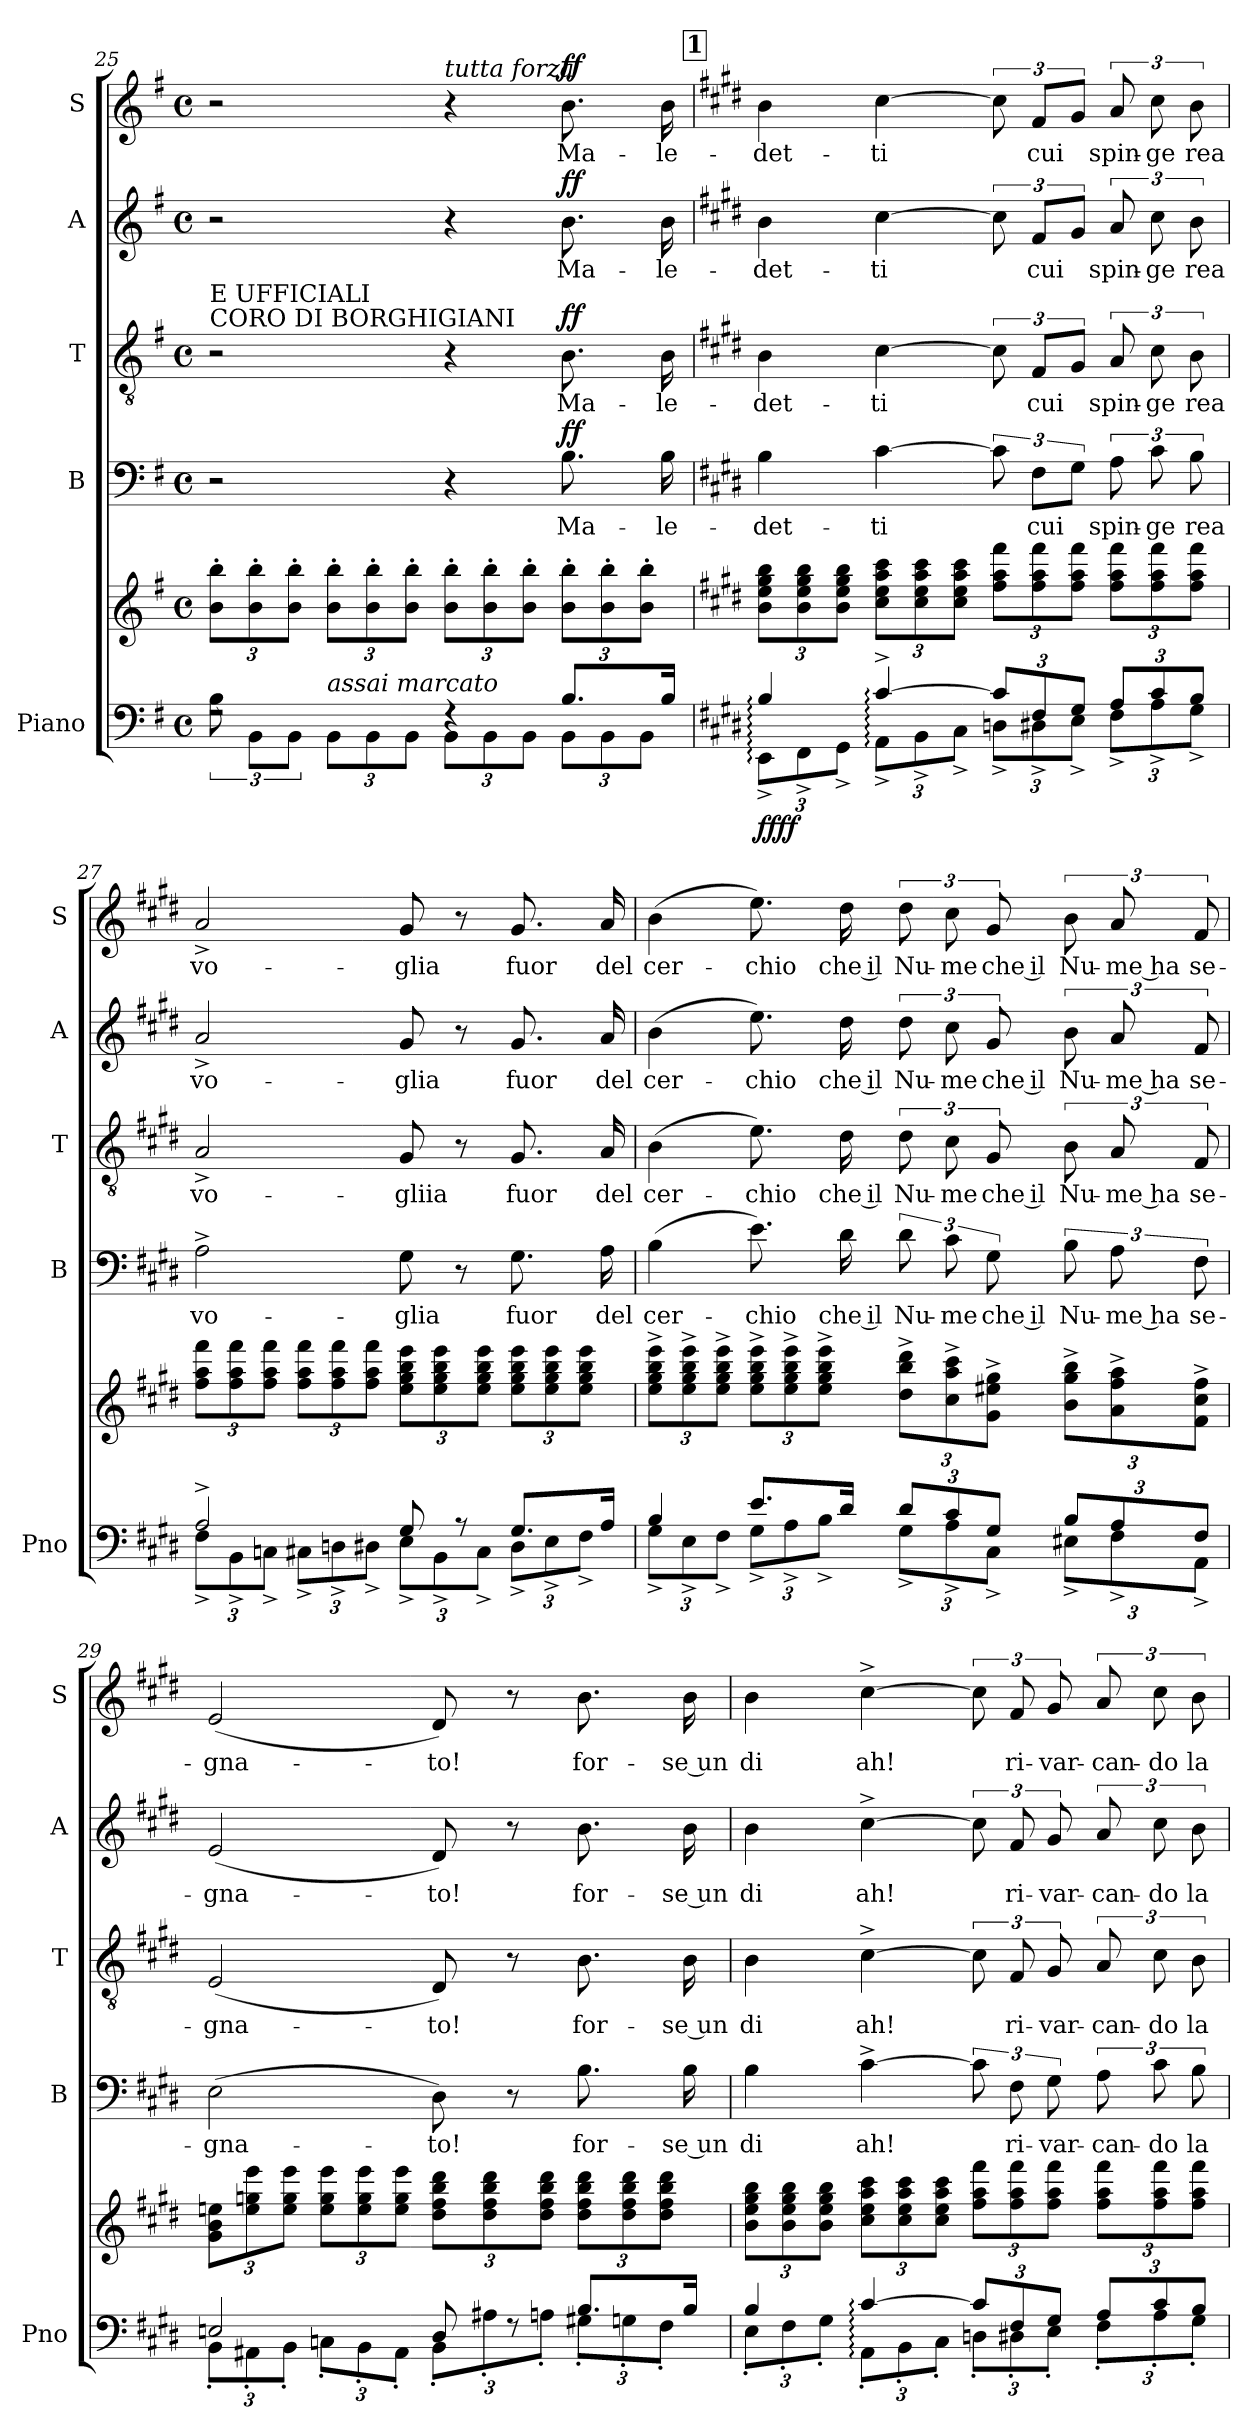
**kern	**kern	**dynam	**kern	**text	**dynam	**kern	**text	**dynam	**kern	**text	**dynam	**kern	**text	**dynam
*part5	*part5	*part5	*part4	*part4	*part4	*part3	*part3	*part3	*part2	*part2	*part2	*part1	*part1	*part1
*staff6	*staff5	*staff5/6	*staff4	*staff4	*staff4	*staff3	*staff3	*staff3	*staff2	*staff2	*staff2	*staff1	*staff1	*staff1
*I"Piano	*	*	*I"B	*	*	*I"T	*	*	*I"A	*	*	*I"S	*	*
*I'Pno	*	*	*I'B	*	*	*I'T	*	*	*I'A	*	*	*I'S	*	*
!!LO:LB:g=z
*clefF4	*clefG2	*	*clefF4	*	*	*clefGv2	*	*	*clefG2	*	*	*clefG2	*	*
*k[f#]	*k[f#]	*	*k[f#]	*	*	*k[f#]	*	*	*k[f#]	*	*	*k[f#]	*	*
*M4/4	*M4/4	*	*M4/4	*	*	*M4/4	*	*	*M4/4	*	*	*M4/4	*	*
*met(c)	*met(c)	*	*met(c)	*	*	*met(c)	*	*	*met(c)	*	*	*met(c)	*	*
=25	=25	=25	=25	=25	=25	=25	=25	=25	=25	=25	=25	=25	=25	=25
*^	*	*	*	*	*	*	*	*	*	*	*	*	*	*
*	*	*Xbrackettup	*	*	*	*	*	*	*	*	*	*	*	*	*
!	!	!	!	!	!	!	!LO:TX:a:t=CORO DI BORGHIGIANI	!	!	!	!	!	!	!	!
!	!	!	!	!	!	!	!LO:TX:a:t=E UFFICIALI	!	!	!	!	!	!	!	!
2rF	12B\	12b\' 12bb\'L	.	2r	.	.	2r	.	.	2r	.	.	2r	.	.
.	12BB\L	12b\' 12bb\'	.	.	.	.	.	.	.	.	.	.	.	.	.
.	12BB\J	12b\' 12bb\'J	.	.	.	.	.	.	.	.	.	.	.	.	.
*	*Xbrackettup	*	*	*	*	*	*	*	*	*	*	*	*	*	*
!	!LO:TX:a:i:t=assai marcato	!	!	!	!	!	!	!	!	!	!	!	!	!	!
.	12BB\L	12b\' 12bb\'L	.	.	.	.	.	.	.	.	.	.	.	.	.
.	12BB\	12b\' 12bb\'	.	.	.	.	.	.	.	.	.	.	.	.	.
.	12BB\J	12b\' 12bb\'J	.	.	.	.	.	.	.	.	.	.	.	.	.
!	!	!	!	!	!	!	!	!	!	!	!	!	!LO:TX:a:i:t=tutta forza	!	!
4rF	12BB\L	12b\' 12bb\'L	.	4r	.	.	4r	.	.	4r	.	.	4r	.	.
.	12BB\	12b\' 12bb\'	.	.	.	.	.	.	.	.	.	.	.	.	.
.	12BB\J	12b\' 12bb\'J	.	.	.	.	.	.	.	.	.	.	.	.	.
!	!	!	!	!	!	!LO:DY:a	!	!	!LO:DY:a	!	!	!LO:DY:a	!	!	!LO:DY:a
8.B/L	12BB\L	12b\' 12bb\'L	.	8.B\	Ma-	ff	8.B\	Ma-	ff	8.b\	Ma-	ff	8.b\	Ma-	ff
.	12BB\	12b\' 12bb\'	.	.	.	.	.	.	.	.	.	.	.	.	.
.	12BB\J	12b\' 12bb\'J	.	.	.	.	.	.	.	.	.	.	.	.	.
16B/Jk	.	.	.	16B\	-le-	.	16B\	-le-	.	16b\	-le-	.	16b\	-le-	.
!!LO:REH:place=s1:a:B:fs=14:t=1
=26	=26	=26	=26	=26	=26	=26	=26	=26	=26	=26	=26	=26	=26	=26	=26
*k[f#c#g#d#]	*	*k[f#c#g#d#]	*	*k[f#c#g#d#]	*	*	*k[f#c#g#d#]	*	*	*k[f#c#g#d#]	*	*	*k[f#c#g#d#]	*	*
!	!	!	!LO:DY:b=2	!	!	!	!	!	!	!	!	!	!	!	!
!	!	!	!LO:DY:n=1:b	!	!	!	!	!	!	!	!	!	!	!	!
4B:/	12EE:^\L	12b\ 12ee\ 12gg#\ 12bb\L	ff ff	4B\	-det-	.	4B\	-det-	.	4b\	-det-	.	4b\	-det-	.
.	12FF#^\	12b\ 12ee\ 12gg#\ 12bb\	.	.	.	.	.	.	.	.	.	.	.	.	.
.	12GG#^\J	12b\ 12ee\ 12gg#\ 12bb\J	.	.	.	.	.	.	.	.	.	.	.	.	.
[4c#:^/	12AA:^\L	12cc#\ 12ee\ 12aa\ 12ccc#\L	.	[4c#\	-ti	.	[4c#\	-ti	.	[4cc#\	-ti	.	[4cc#\	-ti	.
.	12BB^\	12cc#\ 12ee\ 12aa\ 12ccc#\	.	.	.	.	.	.	.	.	.	.	.	.	.
.	12C#^\J	12cc#\ 12ee\ 12aa\ 12ccc#\J	.	.	.	.	.	.	.	.	.	.	.	.	.
12c#/L]	12Dn^\L	12ff#\ 12aa\ 12fff#\L	.	12c#\]	.	.	12c#\]	.	.	12cc#\]	.	.	12cc#\]	.	.
12F#/	12D#X^\	12ff#\ 12aa\ 12fff#\	.	12F#\L	cui	.	12F#/L	cui	.	12f#/L	cui	.	12f#/L	cui	.
12G#/J	12E^\J	12ff#\ 12aa\ 12fff#\J	.	12G#\J	.	.	12G#/J	.	.	12g#/J	.	.	12g#/J	.	.
12A/L	12F#^\L	12ff#\ 12aa\ 12fff#\L	.	12A\	spin-	.	12A/	spin-	.	12a/	spin-	.	12a/	spin-	.
12c#/	12A^\	12ff#\ 12aa\ 12fff#\	.	12c#\	-ge	.	12c#\	-ge	.	12cc#\	-ge	.	12cc#\	-ge	.
12B/J	12G#^\J	12ff#\ 12aa\ 12fff#\J	.	12B\	rea	.	12B\	rea	.	12b\	rea	.	12b\	rea	.
!!LO:PB:g=z
=27	=27	=27	=27	=27	=27	=27	=27	=27	=27	=27	=27	=27	=27	=27	=27
2A^/	12F#^\L	12ff#\ 12aa\ 12fff#\L	.	2A^\	vo-	.	2A^/	vo-	.	2a^/	vo-	.	2a^/	vo-	.
.	12BB^\	12ff#\ 12aa\ 12fff#\	.	.	.	.	.	.	.	.	.	.	.	.	.
.	12Cn^\J	12ff#\ 12aa\ 12fff#\J	.	.	.	.	.	.	.	.	.	.	.	.	.
.	12C#X^\L	12ff#\ 12aa\ 12fff#\L	.	.	.	.	.	.	.	.	.	.	.	.	.
.	12Dn^\	12ff#\ 12aa\ 12fff#\	.	.	.	.	.	.	.	.	.	.	.	.	.
.	12D#X^\J	12ff#\ 12aa\ 12fff#\J	.	.	.	.	.	.	.	.	.	.	.	.	.
8G#/	12E^\L	12ee\ 12gg#\ 12bb\ 12eee\L	.	8G#\	-glia	.	8G#/	-gliia	.	8g#/	-glia	.	8g#/	-glia	.
.	12BB^\	12ee\ 12gg#\ 12bb\ 12eee\	.	.	.	.	.	.	.	.	.	.	.	.	.
8r	.	.	.	8r	.	.	8r	.	.	8r	.	.	8r	.	.
.	12C#^\J	12ee\ 12gg#\ 12bb\ 12eee\J	.	.	.	.	.	.	.	.	.	.	.	.	.
8.G#/L	12D#^\L	12ee\ 12gg#\ 12bb\ 12eee\L	.	8.G#\	fuor	.	8.G#/	fuor	.	8.g#/	fuor	.	8.g#/	fuor	.
.	12E^\	12ee\ 12gg#\ 12bb\ 12eee\	.	.	.	.	.	.	.	.	.	.	.	.	.
.	12F#^\J	12ee\ 12gg#\ 12bb\ 12eee\J	.	.	.	.	.	.	.	.	.	.	.	.	.
16A/Jk	.	.	.	16A\	del	.	16A/	del	.	16a/	del	.	16a/	del	.
=28	=28	=28	=28	=28	=28	=28	=28	=28	=28	=28	=28	=28	=28	=28	=28
4B/	12G#^\L	12ee\^ 12gg#\^ 12bb\^ 12eee\^L	.	(4B\	cer-	.	(4B\	cer-	.	(4b\	cer-	.	(4b\	cer-	.
.	12E^\	12ee\^ 12gg#\^ 12bb\^ 12eee\^	.	.	.	.	.	.	.	.	.	.	.	.	.
.	12F#^\J	12ee\^ 12gg#\^ 12bb\^ 12eee\^J	.	.	.	.	.	.	.	.	.	.	.	.	.
8.e/L	12G#^\L	12ee\^ 12gg#\^ 12bb\^ 12eee\^L	.	8.e\)	-chio	.	8.e\)	-chio	.	8.ee\)	-chio	.	8.ee\)	-chio	.
.	12A^\	12ee\^ 12gg#\^ 12bb\^ 12eee\^	.	.	.	.	.	.	.	.	.	.	.	.	.
.	12B^\J	12ee\^ 12gg#\^ 12bb\^ 12eee\^J	.	.	.	.	.	.	.	.	.	.	.	.	.
16d#/Jk	.	.	.	16d#\	che il	.	16d#\	che il	.	16dd#\	che il	.	16dd#\	che il	.
12d#/L	12G#^\L	12dd#\^ 12bb\^ 12ddd#\^L	.	12d#\	Nu-	.	12d#\	Nu-	.	12dd#\	Nu-	.	12dd#\	Nu-	.
12c#/	12A^\	12cc#\^ 12aa\^ 12ccc#\^	.	12c#\	-me	.	12c#\	-me	.	12cc#\	-me	.	12cc#\	-me	.
12G#/J	12C#^\J	12g#\^ 12ee#X\^ 12gg#\^J	.	12G#\	che il	.	12G#/	che il	.	12g#/	che il	.	12g#/	che il	.
12B/L	12E#X^\L	12b\^ 12gg#\^ 12bb\^L	.	12B\	Nu-	.	12B\	Nu-	.	12b\	Nu-	.	12b\	Nu-	.
12A/	12F#^\	12a\^ 12ff#\^ 12aa\^	.	12A\	-me ha	.	12A/	-me ha	.	12a/	-me ha	.	12a/	-me ha	.
12F#/J	12AA^\J	12f#\^ 12cc#\^ 12ff#\^J	.	12F#\	se-	.	12F#/	se-	.	12f#/	se-	.	12f#/	se-	.
!!LO:LB:g=z
=29	=29	=29	=29	=29	=29	=29	=29	=29	=29	=29	=29	=29	=29	=29	=29
2En/	12BB'\L	12g#\ 12b\ 12een\L	.	(2E\	-gna-	.	(>2E/	-gna-	.	(>2e/	-gna-	.	(>2e/	-gna-	.
.	12AA#X'\	12ee\ 12ggn\ 12eee\	.	.	.	.	.	.	.	.	.	.	.	.	.
.	12BB'\J	12ee\ 12gg\ 12eee\J	.	.	.	.	.	.	.	.	.	.	.	.	.
.	12Cn'\L	12ee\ 12gg\ 12eee\L	.	.	.	.	.	.	.	.	.	.	.	.	.
.	12BB'\	12ee\ 12gg\ 12eee\	.	.	.	.	.	.	.	.	.	.	.	.	.
.	12AA#'\J	12ee\ 12gg\ 12eee\J	.	.	.	.	.	.	.	.	.	.	.	.	.
8D#/	12BB'\L	12dd#\ 12ff#\ 12bb\ 12ddd#\L	.	8D#\)	-to!	.	8D#/)	-to!	.	8d#/)	-to!	.	8d#/)	-to!	.
.	12A#X'\	12dd#\ 12ff#\ 12bb\ 12ddd#\	.	.	.	.	.	.	.	.	.	.	.	.	.
8rF	.	.	.	8r	.	.	8r	.	.	8r	.	.	8r	.	.
.	12An'\J	12dd#\ 12ff#\ 12bb\ 12ddd#\J	.	.	.	.	.	.	.	.	.	.	.	.	.
8.B/L	12G#X'\L	12dd#\ 12ff#\ 12bb\ 12ddd#\L	.	8.B\	for-	.	8.B\	for-	.	8.b\	for-	.	8.b\	for-	.
.	12Gn'\	12dd#\ 12ff#\ 12bb\ 12ddd#\	.	.	.	.	.	.	.	.	.	.	.	.	.
.	12F#'\J	12dd#\ 12ff#\ 12bb\ 12ddd#\J	.	.	.	.	.	.	.	.	.	.	.	.	.
16B/Jk	.	.	.	16B\	-se un	.	16B\	-se un	.	16b\	-se un	.	16b\	-se un	.
=30	=30	=30	=30	=30	=30	=30	=30	=30	=30	=30	=30	=30	=30	=30	=30
4B/	12E'\L	12b\ 12ee\ 12gg#\ 12bb\L	.	4B\	di	.	4B\	di	.	4b\	di	.	4b\	di	.
.	12F#'\	12b\ 12ee\ 12gg#\ 12bb\	.	.	.	.	.	.	.	.	.	.	.	.	.
.	12G#'\J	12b\ 12ee\ 12gg#\ 12bb\J	.	.	.	.	.	.	.	.	.	.	.	.	.
[4c#:/	12AA:'\L	12cc#\ 12ee\ 12aa\ 12ccc#\L	.	[4c#^\	ah!	.	[4c#^\	ah!	.	[4cc#^\	ah!	.	[4cc#^\	ah!	.
.	12BB'\	12cc#\ 12ee\ 12aa\ 12ccc#\	.	.	.	.	.	.	.	.	.	.	.	.	.
.	12C#'\J	12cc#\ 12ee\ 12aa\ 12ccc#\J	.	.	.	.	.	.	.	.	.	.	.	.	.
12c#/L]	12Dn'\L	12ff#\ 12aa\ 12fff#\L	.	12c#\]	.	.	12c#\]	.	.	12cc#\]	.	.	12cc#\]	.	.
12F#/	12D#X'\	12ff#\ 12aa\ 12fff#\	.	12F#\	ri-	.	12F#/	ri-	.	12f#/	ri-	.	12f#/	ri-	.
12G#/J	12E'\J	12ff#\ 12aa\ 12fff#\J	.	12G#\	-var-	.	12G#/	-var-	.	12g#/	-var-	.	12g#/	-var-	.
12A/L	12F#'\L	12ff#\ 12aa\ 12fff#\L	.	12A\	-can-	.	12A/	-can-	.	12a/	-can-	.	12a/	-can-	.
12c#/	12A'\	12ff#\ 12aa\ 12fff#\	.	12c#\	-do	.	12c#\	-do	.	12cc#\	-do	.	12cc#\	-do	.
12B/J	12G#'\J	12ff#\ 12aa\ 12fff#\J	.	12B\	la	.	12B\	la	.	12b\	la	.	12b\	la	.
*v	*v	*	*	*	*	*	*	*	*	*	*	*	*	*	*
=	=	=	=	=	=	=	=	=	=	=	=	=	=	=
*-	*-	*-	*-	*-	*-	*-	*-	*-	*-	*-	*-	*-	*-	*-
